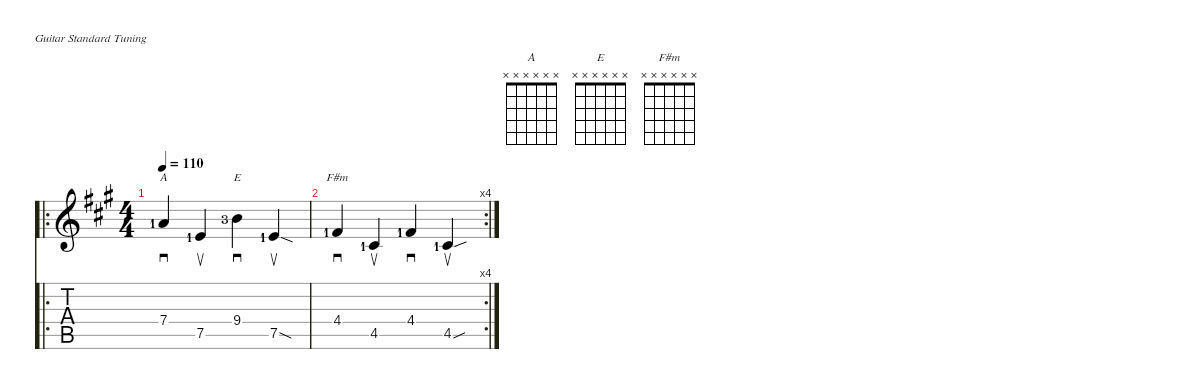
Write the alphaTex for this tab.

\defaultSystemsLayout 4
\hideDynamics
\bracketExtendMode nobrackets
\singleTrackTrackNamePolicy hidden
\multiTrackTrackNamePolicy hidden
\firstSystemTrackNameOrientation horizontal
\otherSystemsTrackNameOrientation horizontal
\track ("Gtr. clean" "E-Gt") {instrument electricguitarclean}
\staff {score tabs}
\tuning (E4 B3 G3 D3 A2 E2)
\chord ("A" x x x x x x)
\chord ("E" x x x x x x)
\chord ("F#m" x x x x x x)
\ro
\ts (4 4)
\tempo 110
\clef g2
\scale
0.487395
\ks a
7.4{lf 2}.4{sd ch "A" dy mf instrument electricguitarclean} 7.5{lf 2}.4{su} 9.4{lf 4}.4{sd ch "E"} 7.5{sod lf 2}.4{su} |
\rc 4
4.4{lf 2}.4{sd ch "F#m" beam split} 4.5{lf 2}.4{su beam split} 4.4{lf 2}.4{sd beam split} 4.5{sou lf 2}.4{su}
